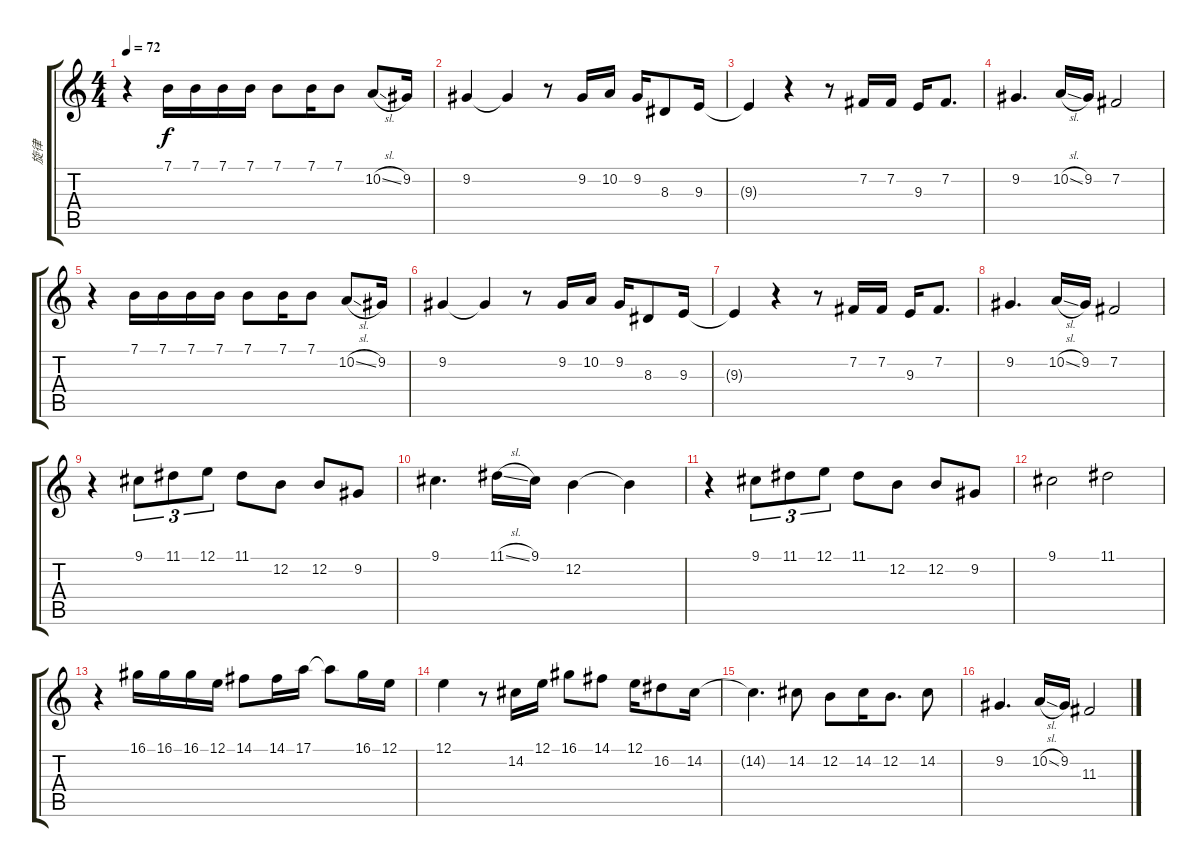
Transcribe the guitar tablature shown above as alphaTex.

\track ("旋律" "旋律") {instrument flute}
\staff {score tabs}
\tuning (E4 B3 G3 D3 A2 E2) {hide}
\ts (4 4)
\tempo 72
\clef g2
\ks c
r.4{dy f} 7.1.16 7.1.16 7.1.16 7.1.16 7.1.8 7.1.16 7.1.8 10.2{sl}.8 9.2.16 |
9.2.4 9.2{t}.4 r.8 9.2.16 10.2.16 9.2.16 8.3.8 9.3.16 |
9.3{t}.4 r.4 r.8 7.2.16 7.2.16 9.3.16 7.2.8{d} |
9.2.4{d} 10.2{sl}.16 9.2.16 7.2.2 |
r.4 7.1.16 7.1.16 7.1.16 7.1.16 7.1.8 7.1.16 7.1.8 10.2{sl}.8 9.2.16 |
9.2.4 9.2{t}.4 r.8 9.2.16 10.2.16 9.2.16 8.3.8 9.3.16 |
9.3{t}.4 r.4 r.8 7.2.16 7.2.16 9.3.16 7.2.8{d} |
9.2.4{d} 10.2{sl}.16 9.2.16 7.2.2 |
r.4 9.1.8{tu (3 2)} 11.1.8{tu (3 2)} 12.1.8{tu (3 2)} 11.1.8 12.2.8 12.2.8 9.2.8 |
9.1.4{d} 11.1{sl}.16 9.1.16 12.2.4 12.2{t}.4 |
r.4 9.1.8{tu (3 2)} 11.1.8{tu (3 2)} 12.1.8{tu (3 2)} 11.1.8 12.2.8 12.2.8 9.2.8 |
9.1.2 11.1.2 |
r.4 16.1.16 16.1.16 16.1.16 12.1.16 14.1.8 14.1.16 17.1.16 17.1{t}.8 16.1.16 12.1.16 |
12.1.4 r.8 14.2.16 12.1.16 16.1.8 14.1.8 12.1.16 16.2.8 14.2.16 |
14.2{t}.4{d} 14.2.8 12.2.8 14.2.16 12.2.8{d} 14.2.8 |
9.2.4{d} 10.2{sl}.16 9.2.16 11.3.2
